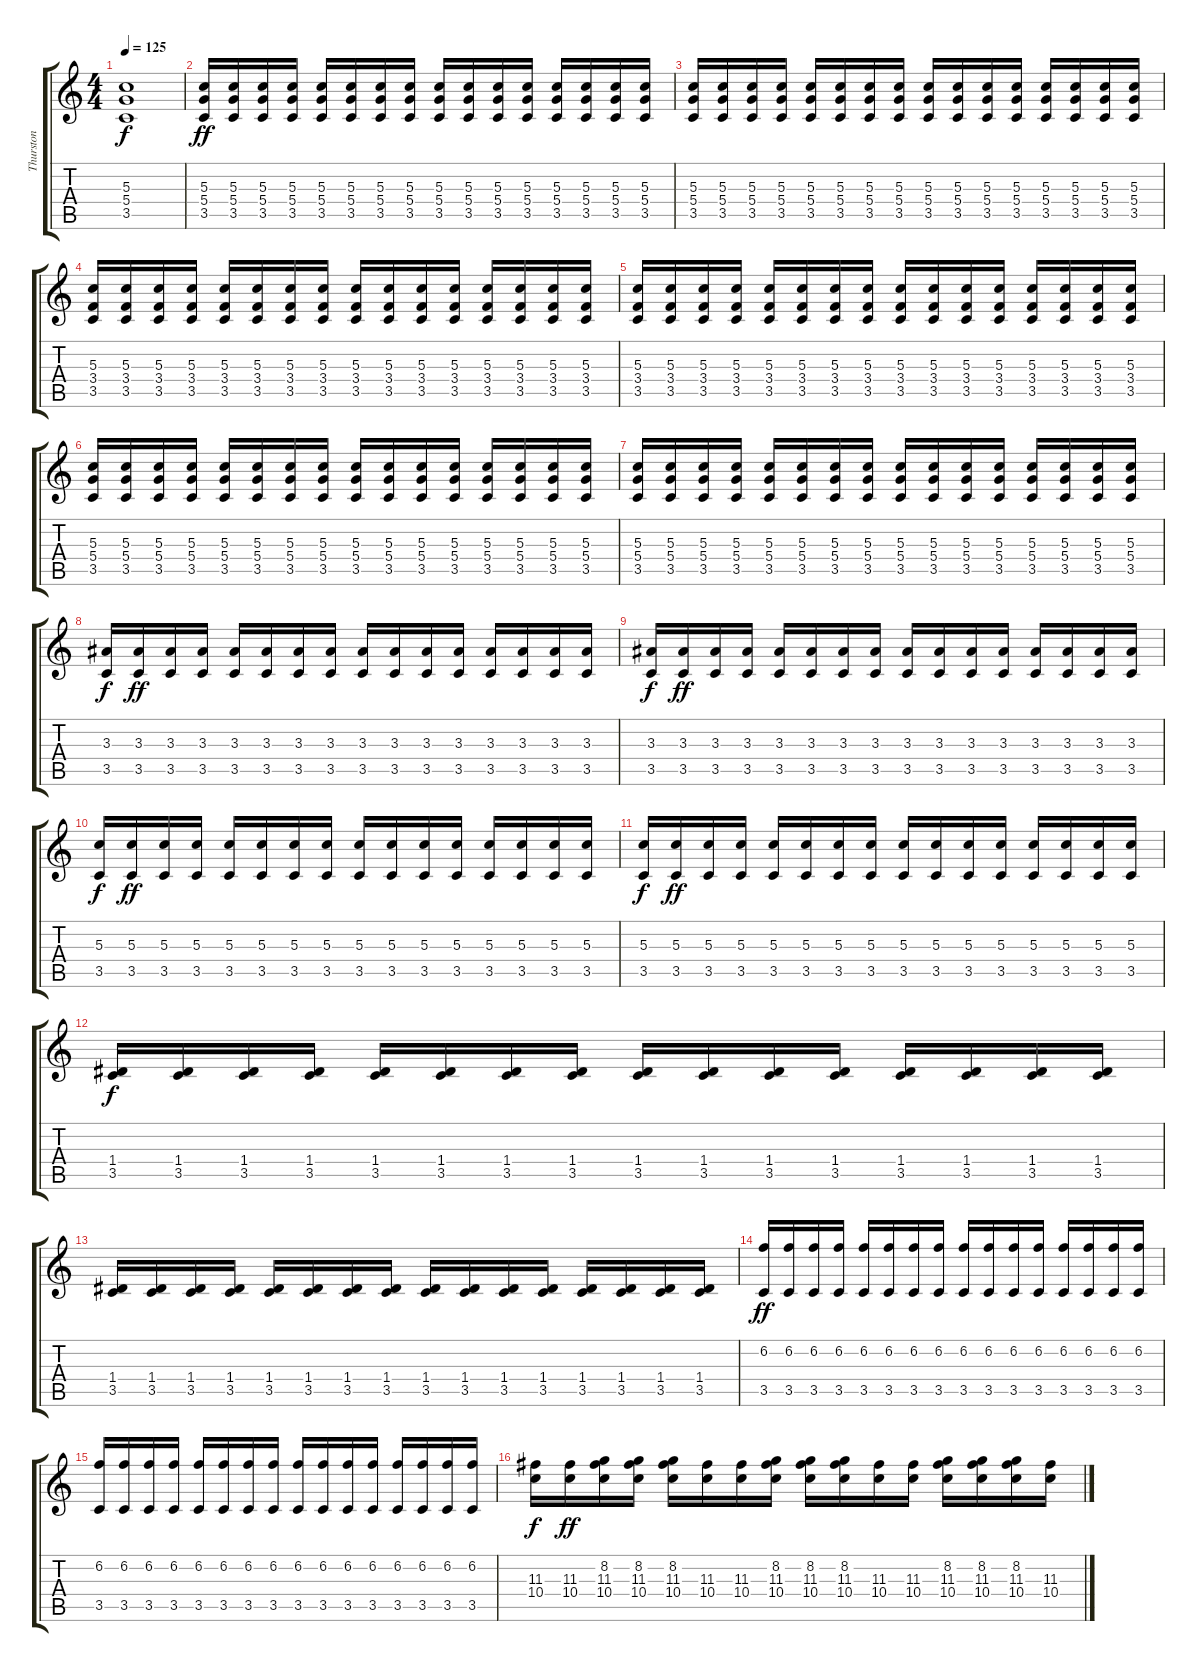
\track ("Thurston" "Thurston") {instrument electricguitarjazz}
\staff {score tabs}
\tuning (E4 B3 G3 D3 A2 E2) {hide}
\ts (4 4)
\tempo 125
\clef g2
\ks c
(5.3{t} 5.4{t} 3.5{t}).1{dy f} |
(5.3 5.4 3.5).16{dy ff} (5.3 5.4 3.5).16 (5.3 5.4 3.5).16 (5.3 5.4 3.5).16 (5.3 5.4 3.5).16 (5.3 5.4 3.5).16 (5.3 5.4 3.5).16 (5.3 5.4 3.5).16 (5.3 5.4 3.5).16 (5.3 5.4 3.5).16 (5.3 5.4 3.5).16 (5.3 5.4 3.5).16 (5.3 5.4 3.5).16 (5.3 5.4 3.5).16 (5.3 5.4 3.5).16 (5.3 5.4 3.5).16 |
(5.3 5.4 3.5).16 (5.3 5.4 3.5).16 (5.3 5.4 3.5).16 (5.3 5.4 3.5).16 (5.3 5.4 3.5).16 (5.3 5.4 3.5).16 (5.3 5.4 3.5).16 (5.3 5.4 3.5).16 (5.3 5.4 3.5).16 (5.3 5.4 3.5).16 (5.3 5.4 3.5).16 (5.3 5.4 3.5).16 (5.3 5.4 3.5).16 (5.3 5.4 3.5).16 (5.3 5.4 3.5).16 (5.3 5.4 3.5).16 |
(5.3 3.4 3.5).16 (5.3 3.4 3.5).16 (5.3 3.4 3.5).16 (5.3 3.4 3.5).16 (5.3 3.4 3.5).16 (5.3 3.4 3.5).16 (5.3 3.4 3.5).16 (5.3 3.4 3.5).16 (5.3 3.4 3.5).16 (5.3 3.4 3.5).16 (5.3 3.4 3.5).16 (5.3 3.4 3.5).16 (5.3 3.4 3.5).16 (5.3 3.4 3.5).16 (5.3 3.4 3.5).16 (5.3 3.4 3.5).16 |
(5.3 3.4 3.5).16 (5.3 3.4 3.5).16 (5.3 3.4 3.5).16 (5.3 3.4 3.5).16 (5.3 3.4 3.5).16 (5.3 3.4 3.5).16 (5.3 3.4 3.5).16 (5.3 3.4 3.5).16 (5.3 3.4 3.5).16 (5.3 3.4 3.5).16 (5.3 3.4 3.5).16 (5.3 3.4 3.5).16 (5.3 3.4 3.5).16 (5.3 3.4 3.5).16 (5.3 3.4 3.5).16 (5.3 3.4 3.5).16 |
(5.3 5.4 3.5).16 (5.3 5.4 3.5).16 (5.3 5.4 3.5).16 (5.3 5.4 3.5).16 (5.3 5.4 3.5).16 (5.3 5.4 3.5).16 (5.3 5.4 3.5).16 (5.3 5.4 3.5).16 (5.3 5.4 3.5).16 (5.3 5.4 3.5).16 (5.3 5.4 3.5).16 (5.3 5.4 3.5).16 (5.3 5.4 3.5).16 (5.3 5.4 3.5).16 (5.3 5.4 3.5).16 (5.3 5.4 3.5).16 |
(5.3 5.4 3.5).16 (5.3 5.4 3.5).16 (5.3 5.4 3.5).16 (5.3 5.4 3.5).16 (5.3 5.4 3.5).16 (5.3 5.4 3.5).16 (5.3 5.4 3.5).16 (5.3 5.4 3.5).16 (5.3 5.4 3.5).16 (5.3 5.4 3.5).16 (5.3 5.4 3.5).16 (5.3 5.4 3.5).16 (5.3 5.4 3.5).16 (5.3 5.4 3.5).16 (5.3 5.4 3.5).16 (5.3 5.4 3.5).16 |
(3.3 3.5).16{dy f} (3.3 3.5).16{dy ff} (3.3 3.5).16 (3.3 3.5).16 (3.3 3.5).16 (3.3 3.5).16 (3.3 3.5).16 (3.3 3.5).16 (3.3 3.5).16 (3.3 3.5).16 (3.3 3.5).16 (3.3 3.5).16 (3.3 3.5).16 (3.3 3.5).16 (3.3 3.5).16 (3.3 3.5).16 |
(3.3 3.5).16{dy f} (3.3 3.5).16{dy ff} (3.3 3.5).16 (3.3 3.5).16 (3.3 3.5).16 (3.3 3.5).16 (3.3 3.5).16 (3.3 3.5).16 (3.3 3.5).16 (3.3 3.5).16 (3.3 3.5).16 (3.3 3.5).16 (3.3 3.5).16 (3.3 3.5).16 (3.3 3.5).16 (3.3 3.5).16 |
(5.3 3.5).16{dy f} (5.3 3.5).16{dy ff} (5.3 3.5).16 (5.3 3.5).16 (5.3 3.5).16 (5.3 3.5).16 (5.3 3.5).16 (5.3 3.5).16 (5.3 3.5).16 (5.3 3.5).16 (5.3 3.5).16 (5.3 3.5).16 (5.3 3.5).16 (5.3 3.5).16 (5.3 3.5).16 (5.3 3.5).16 |
(5.3 3.5).16{dy f} (5.3 3.5).16{dy ff} (5.3 3.5).16 (5.3 3.5).16 (5.3 3.5).16 (5.3 3.5).16 (5.3 3.5).16 (5.3 3.5).16 (5.3 3.5).16 (5.3 3.5).16 (5.3 3.5).16 (5.3 3.5).16 (5.3 3.5).16 (5.3 3.5).16 (5.3 3.5).16 (5.3 3.5).16 |
(1.4 3.5).16{dy f} (1.4 3.5).16 (1.4 3.5).16 (1.4 3.5).16 (1.4 3.5).16 (1.4 3.5).16 (1.4 3.5).16 (1.4 3.5).16 (1.4 3.5).16 (1.4 3.5).16 (1.4 3.5).16 (1.4 3.5).16 (1.4 3.5).16 (1.4 3.5).16 (1.4 3.5).16 (1.4 3.5).16 |
(1.4 3.5).16 (1.4 3.5).16 (1.4 3.5).16 (1.4 3.5).16 (1.4 3.5).16 (1.4 3.5).16 (1.4 3.5).16 (1.4 3.5).16 (1.4 3.5).16 (1.4 3.5).16 (1.4 3.5).16 (1.4 3.5).16 (1.4 3.5).16 (1.4 3.5).16 (1.4 3.5).16 (1.4 3.5).16 |
(6.2 3.5).16{dy ff} (6.2 3.5).16 (6.2 3.5).16 (6.2 3.5).16 (6.2 3.5).16 (6.2 3.5).16 (6.2 3.5).16 (6.2 3.5).16 (6.2 3.5).16 (6.2 3.5).16 (6.2 3.5).16 (6.2 3.5).16 (6.2 3.5).16 (6.2 3.5).16 (6.2 3.5).16 (6.2 3.5).16 |
(6.2 3.5).16 (6.2 3.5).16 (6.2 3.5).16 (6.2 3.5).16 (6.2 3.5).16 (6.2 3.5).16 (6.2 3.5).16 (6.2 3.5).16 (6.2 3.5).16 (6.2 3.5).16 (6.2 3.5).16 (6.2 3.5).16 (6.2 3.5).16 (6.2 3.5).16 (6.2 3.5).16 (6.2 3.5).16 |
(11.3 10.4).16{dy f} (11.3 10.4).16{dy ff} (8.2 11.3 10.4).16 (8.2 11.3 10.4).16 (8.2 11.3 10.4).16 (11.3 10.4).16 (11.3 10.4).16 (8.2 11.3 10.4).16 (8.2 11.3 10.4).16 (8.2 11.3 10.4).16 (11.3 10.4).16 (11.3 10.4).16 (8.2 11.3 10.4).16 (8.2 11.3 10.4).16 (8.2 11.3 10.4).16 (11.3 10.4).16
